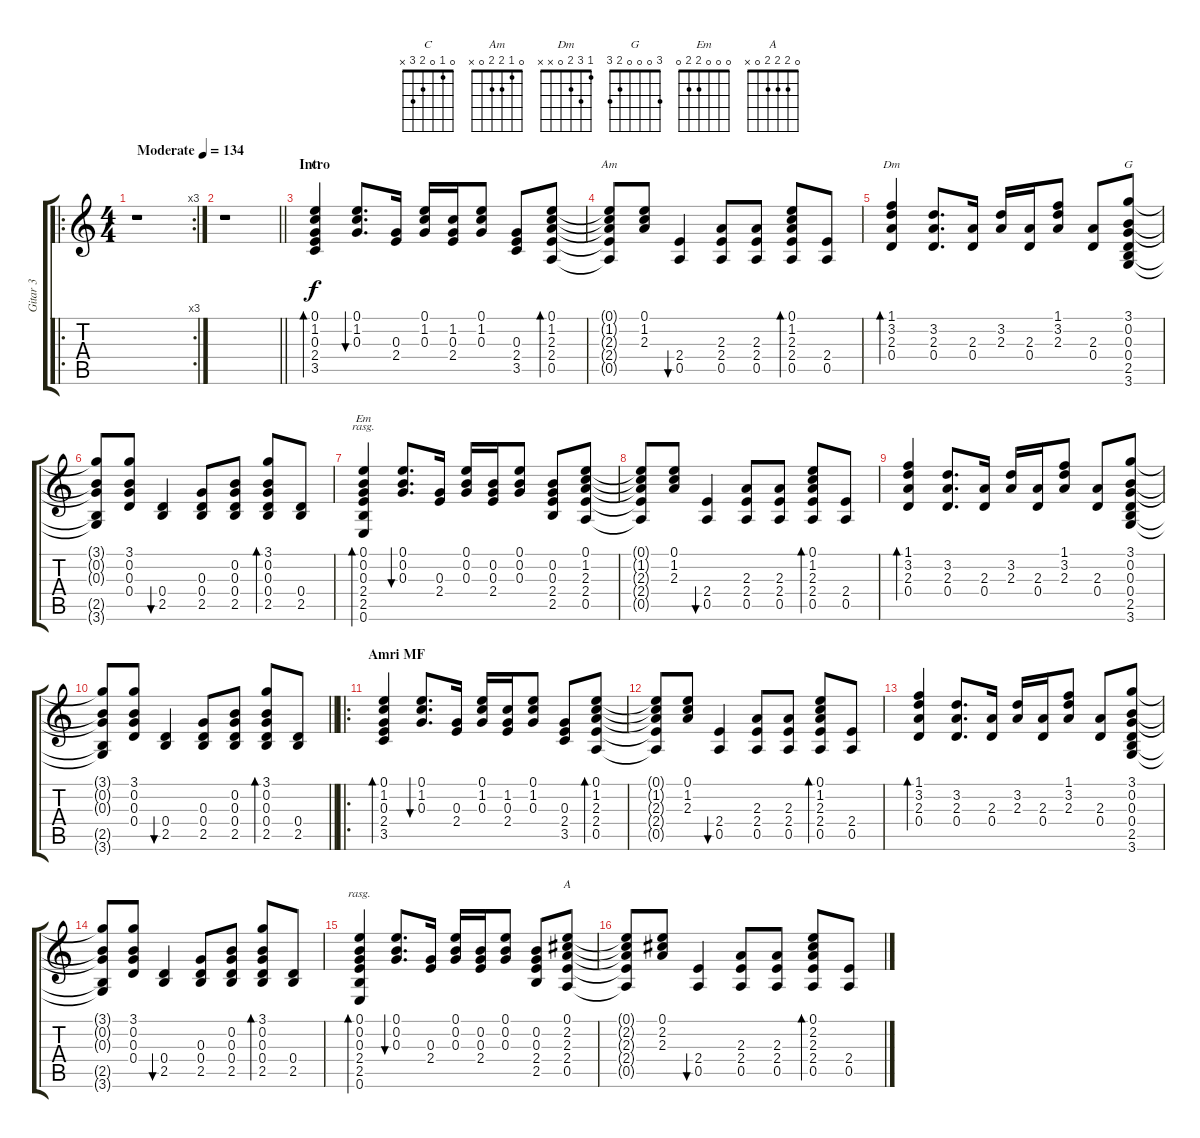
\track ("Gitar 3" "Gitar 3") {instrument electricguitarmuted}
\staff {score tabs}
\tuning (E4 B3 G3 D3 A2 E2) {hide}
\chord ("C" 0 1 0 2 3 x)
\chord ("Am" 0 1 2 2 0 x)
\chord ("Dm" 1 3 2 0 x x)
\chord ("G" 3 0 0 0 2 3)
\chord ("Em" 0 0 0 2 2 0)
\chord ("A" 0 2 2 2 0 x)
\ro
\rc 3
\ts (4 4)
\tempo (134 "Moderate")
\clef g2
\ks c
r.1{dy f instrument electricguitarmuted} |
\barLineRight lightlight
r.1 |
\section ("" "Intro")
(0.1 1.2 0.3 2.4 3.5).4{bd 120 ch "C"} (0.1 1.2 0.3).8{d bu 120} (0.3 2.4).16 (0.1 1.2 0.3).16 (1.2 0.3 2.4).16 (0.1 1.2 0.3).8 (0.3 2.4 3.5).8 (0.1 1.2 2.3 2.4 0.5).8{bd 120} |
(0.1{t} 1.2{t} 2.3{t} 2.4{t} 0.5{t}).8{ch "Am"} (0.1 1.2 2.3).8 (2.4 0.5).4{bu 120} (2.3 2.4 0.5).8 (2.3 2.4 0.5).8 (0.1 1.2 2.3 2.4 0.5).8{bd 120} (2.4 0.5).8 |
(1.1 3.2 2.3 0.4).4{bd 120 ch "Dm"} (3.2 2.3 0.4).8{d} (2.3 0.4).16 (3.2 2.3).16 (2.3 0.4).16 (1.1 3.2 2.3).8 (2.3 0.4).8 (3.1 0.2 0.3 0.4 2.5 3.6).8{ch "G"} |
(3.1{t} 0.2{t} 0.3{t} 2.5{t} 3.6{t}).8 (3.1 0.2 0.3 0.4).8 (0.4 2.5).4{bu 120} (0.3 0.4 2.5).8 (0.2 0.3 0.4 2.5).8 (3.1 0.2 0.3 0.4 2.5).8{bd 120} (0.4 2.5).8 |
(0.1 0.2 0.3 2.4 2.5 0.6).4{bd 120 ch "Em" rasg ii} (0.1 0.2 0.3).8{d bu 120} (0.3 2.4).16 (0.1 0.2 0.3).16 (0.2 0.3 2.4).16 (0.1 0.2 0.3).8 (0.2 0.3 2.4 2.5).8 (0.1 1.2 2.3 2.4 0.5).8 |
(0.1{t} 1.2{t} 2.3{t} 2.4{t} 0.5{t}).8 (0.1 1.2 2.3).8 (2.4 0.5).4{bu 120} (2.3 2.4 0.5).8 (2.3 2.4 0.5).8 (0.1 1.2 2.3 2.4 0.5).8{bd 120} (2.4 0.5).8 |
(1.1 3.2 2.3 0.4).4{bd 120} (3.2 2.3 0.4).8{d} (2.3 0.4).16 (3.2 2.3).16 (2.3 0.4).16 (1.1 3.2 2.3).8 (2.3 0.4).8 (3.1 0.2 0.3 0.4 2.5 3.6).8 |
\barLineRight lightlight
(3.1{t} 0.2{t} 0.3{t} 2.5{t} 3.6{t}).8 (3.1 0.2 0.3 0.4).8 (0.4 2.5).4{bu 120} (0.3 0.4 2.5).8 (0.2 0.3 0.4 2.5).8 (3.1 0.2 0.3 0.4 2.5).8{bd 120} (0.4 2.5).8 |
\ro
\section ("" "Amri MF")
(0.1 1.2 0.3 2.4 3.5).4{bd 120} (0.1 1.2 0.3).8{d bu 120} (0.3 2.4).16 (0.1 1.2 0.3).16 (1.2 0.3 2.4).16 (0.1 1.2 0.3).8 (0.3 2.4 3.5).8 (0.1 1.2 2.3 2.4 0.5).8{bd 120} |
(0.1{t} 1.2{t} 2.3{t} 2.4{t} 0.5{t}).8 (0.1 1.2 2.3).8 (2.4 0.5).4{bu 120} (2.3 2.4 0.5).8 (2.3 2.4 0.5).8 (0.1 1.2 2.3 2.4 0.5).8{bd 120} (2.4 0.5).8 |
(1.1 3.2 2.3 0.4).4{bd 120} (3.2 2.3 0.4).8{d} (2.3 0.4).16 (3.2 2.3).16 (2.3 0.4).16 (1.1 3.2 2.3).8 (2.3 0.4).8 (3.1 0.2 0.3 0.4 2.5 3.6).8 |
(3.1{t} 0.2{t} 0.3{t} 2.5{t} 3.6{t}).8 (3.1 0.2 0.3 0.4).8 (0.4 2.5).4{bu 120} (0.3 0.4 2.5).8 (0.2 0.3 0.4 2.5).8 (3.1 0.2 0.3 0.4 2.5).8{bd 120} (0.4 2.5).8 |
(0.1 0.2 0.3 2.4 2.5 0.6).4{bd 120 rasg ii} (0.1 0.2 0.3).8{d bu 120} (0.3 2.4).16 (0.1 0.2 0.3).16 (0.2 0.3 2.4).16 (0.1 0.2 0.3).8 (0.2 0.3 2.4 2.5).8 (0.1 2.2 2.3 2.4 0.5).8{ch "A"} |
(0.1{t} 2.2{t} 2.3{t} 2.4{t} 0.5{t}).8 (0.1 2.2 2.3).8 (2.4 0.5).4{bu 120} (2.3 2.4 0.5).8 (2.3 2.4 0.5).8 (0.1 2.2 2.3 2.4 0.5).8{bd 120} (2.4 0.5).8
